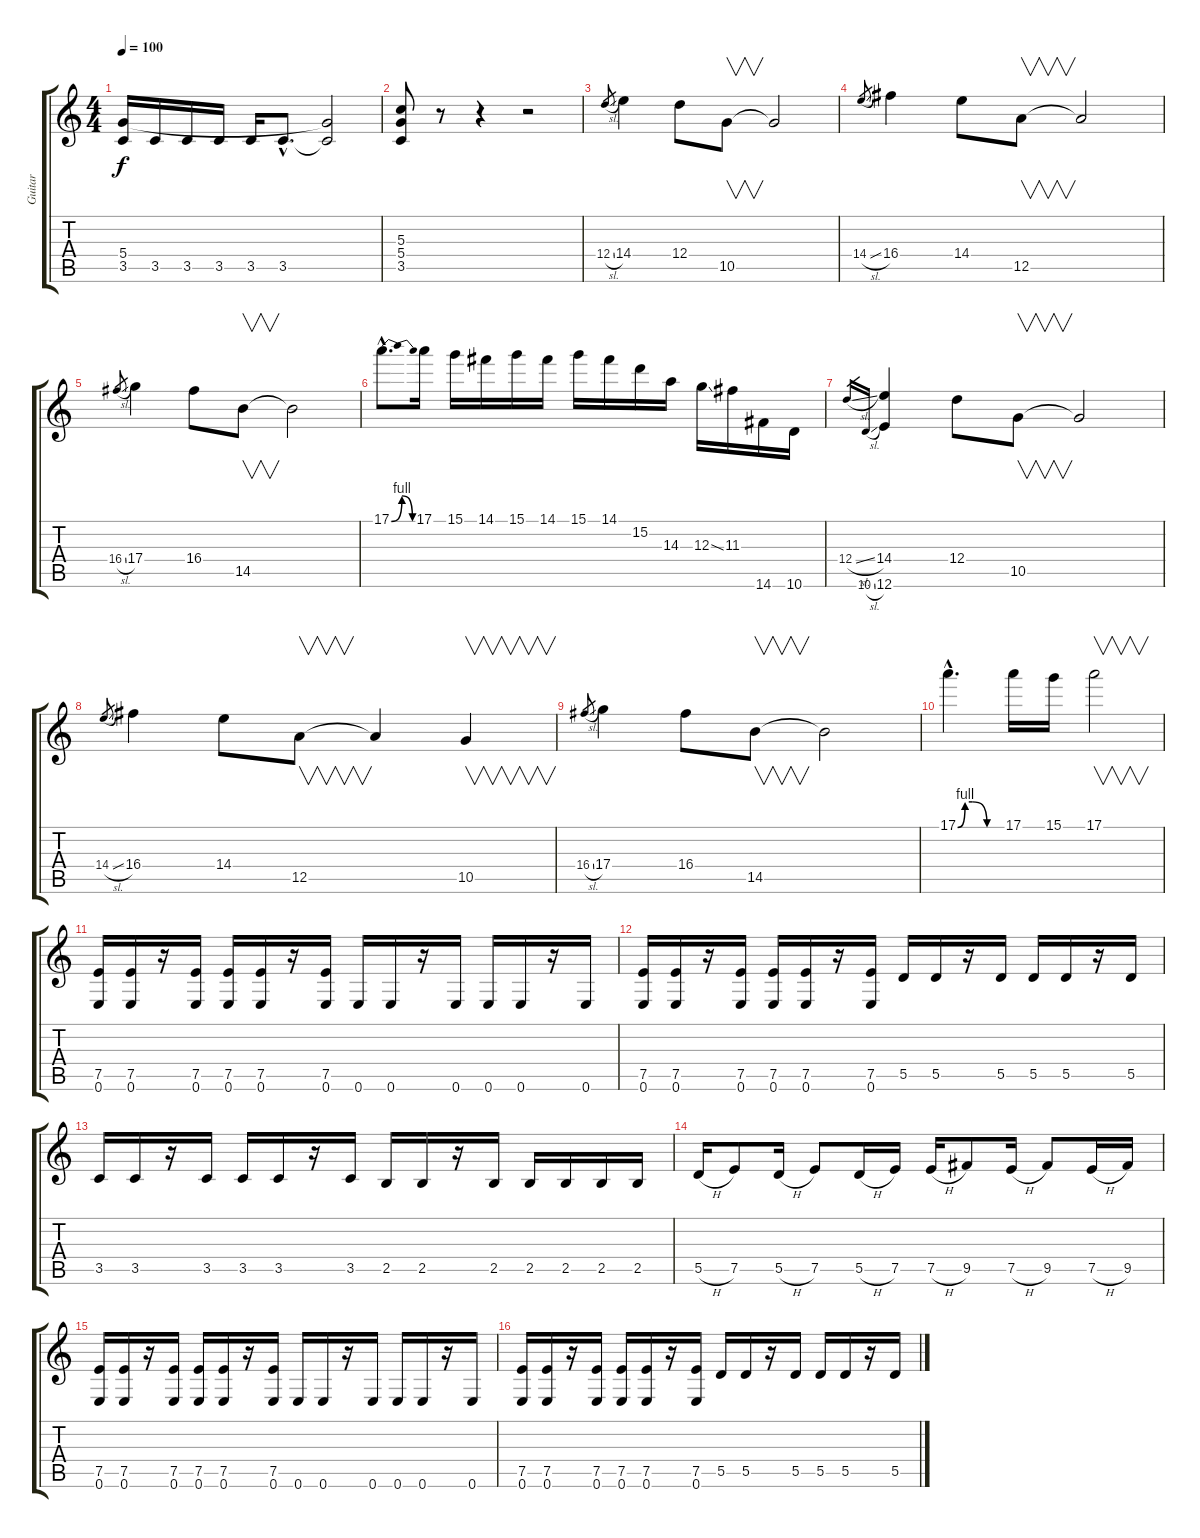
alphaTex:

\track ("Guitar" "Guitar") {instrument distortionguitar}
\staff {score tabs}
\tuning (E4 B3 G3 D3 A2 E2) {hide}
\ts (4 4)
\tempo 100
\clef g2
\ks c
(5.4 3.5).16{dy f} 3.5.16 3.5.16 3.5.16 3.5.16 3.5{hac}.8{d} (5.4{t} 3.5{t}).2 |
(5.3 5.4 3.5).8 r.8 r.4 r.2 |
12.4{sl}.8{gr} 14.4.4 12.4.8 10.5.8{v} 10.5{t}.2 |
14.4{sl}.8{gr} 16.4.4 14.4.8 12.5.8{v} 12.5{t}.2 |
16.4{sl}.8{gr} 17.4.4 16.4.8 14.5.8{v} 14.5{t}.2 |
17.1{be (bendrelease 0 0 15 4 30 4 60 0) hac}.8{d} 17.1.16 15.1.16 14.1.16 15.1.16 14.1.16 15.1.16 14.1.16 15.2.16 14.3.16 12.3{ss}.16 11.3.16 14.6.16 10.6.16 |
12.4{sl}.16{gr} 10.6{sl}.16{gr} (14.4 12.6).4 12.4.8 10.5.8{v} 10.5{t}.2 |
14.4{sl}.8{gr} 16.4.4 14.4.8 12.5.8{v} 12.5{t}.4 10.5.4{v} |
16.4{sl}.8{gr} 17.4.4 16.4.8 14.5.8{v} 14.5{t}.2 |
17.1{be (custom 0 0 10 4 20 4 40 0 60 0) hac}.4{d} 17.1.16 15.1.16 17.1.2{v} |
(7.5 0.6).16 (7.5 0.6).16 r.16 (7.5 0.6).16 (7.5 0.6).16 (7.5 0.6).16 r.16 (7.5 0.6).16 0.6.16 0.6.16 r.16 0.6.16 0.6.16 0.6.16 r.16 0.6.16 |
(7.5 0.6).16 (7.5 0.6).16 r.16 (7.5 0.6).16 (7.5 0.6).16 (7.5 0.6).16 r.16 (7.5 0.6).16 5.5.16 5.5.16 r.16 5.5.16 5.5.16 5.5.16 r.16 5.5.16 |
3.5.16 3.5.16 r.16 3.5.16 3.5.16 3.5.16 r.16 3.5.16 2.5.16 2.5.16 r.16 2.5.16 2.5.16 2.5.16 2.5.16 2.5.16 |
5.5{h}.16 7.5.8 5.5{h}.16 7.5.8 5.5{h}.16 7.5.16 7.5{h}.16 9.5.8 7.5{h}.16 9.5.8 7.5{h}.16 9.5.16 |
(7.5 0.6).16 (7.5 0.6).16 r.16 (7.5 0.6).16 (7.5 0.6).16 (7.5 0.6).16 r.16 (7.5 0.6).16 0.6.16 0.6.16 r.16 0.6.16 0.6.16 0.6.16 r.16 0.6.16 |
(7.5 0.6).16 (7.5 0.6).16 r.16 (7.5 0.6).16 (7.5 0.6).16 (7.5 0.6).16 r.16 (7.5 0.6).16 5.5.16 5.5.16 r.16 5.5.16 5.5.16 5.5.16 r.16 5.5.16
